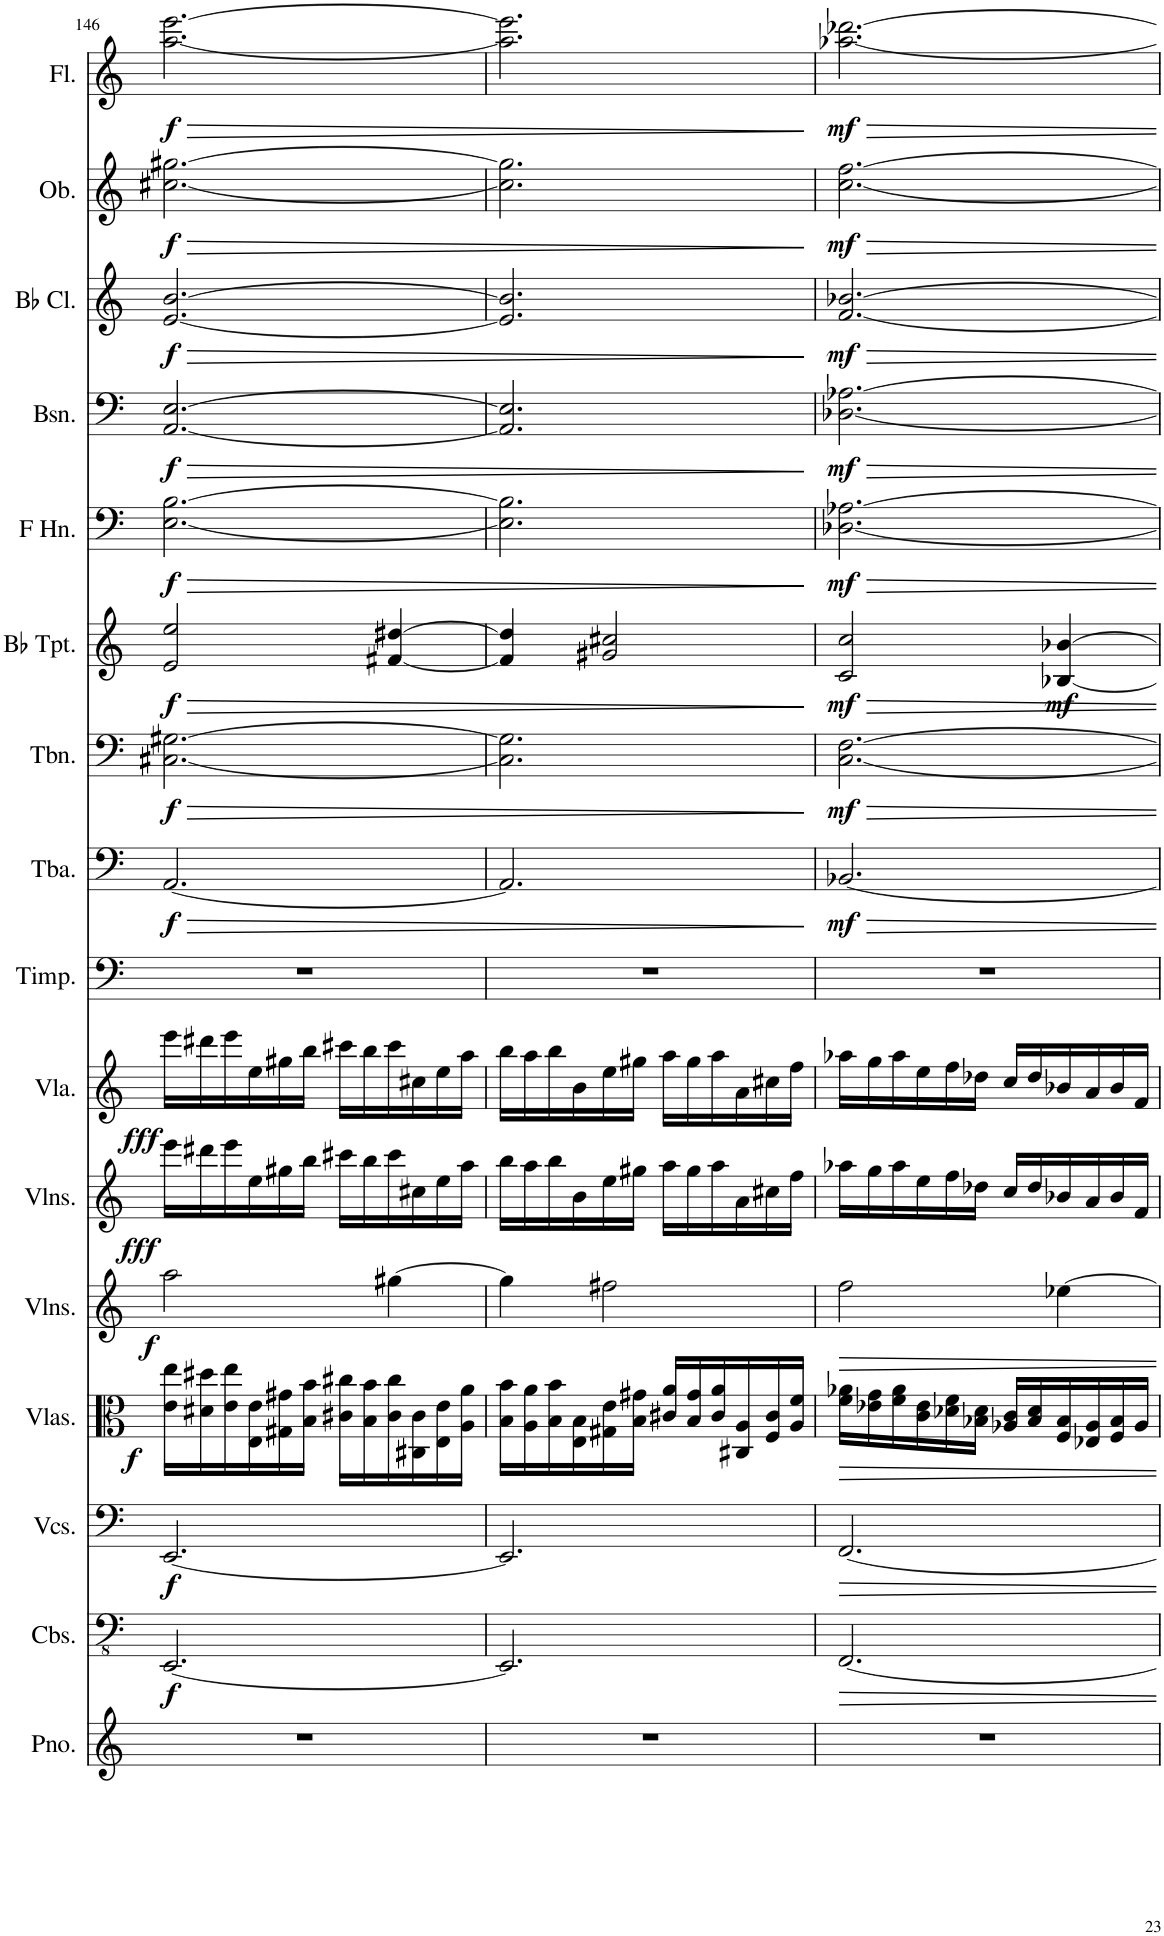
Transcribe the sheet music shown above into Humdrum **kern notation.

**kern	**kern	**dynam	**kern	**dynam	**kern	**dynam	**kern	**dynam	**kern	**dynam	**kern	**dynam	**kern	**kern	**dynam	**kern	**dynam	**kern	**dynam	**kern	**dynam	**kern	**dynam	**kern	**dynam	**kern	**dynam	**kern	**dynam
*part16	*part15	*part15	*part14	*part14	*part13	*part13	*part12	*part12	*part11	*part11	*part10	*part10	*part9	*part8	*part8	*part7	*part7	*part6	*part6	*part5	*part5	*part4	*part4	*part3	*part3	*part2	*part2	*part1	*part1
*staff16	*staff15	*staff15	*staff14	*staff14	*staff13	*staff13	*staff12	*staff12	*staff11	*staff11	*staff10	*staff10	*staff9	*staff8	*staff8	*staff7	*staff7	*staff6	*staff6	*staff5	*staff5	*staff4	*staff4	*staff3	*staff3	*staff2	*staff2	*staff1	*staff1
*I"Piano	*I"Contrabasses	*	*I"Violoncellos	*	*I"Violas	*	*I"Violins	*	*I"Violins	*	*I"Viola	*	*I"Timpani	*I"Tuba	*	*I"Trombone	*	*I"Bb Trumpet	*	*I"Horn in F	*	*I"Bassoon	*	*I"Bb Clarinet	*	*I"Oboe	*	*I"Flute	*
*I'Pno.	*I'Cbs.	*	*I'Vcs.	*	*I'Vlas.	*	*I'Vlns.	*	*I'Vlns.	*	*I'Vla.	*	*I'Timp.	*I'Tba.	*	*I'Tbn.	*	*I'Bb Tpt.	*	*	*	*I'Bsn.	*	*I'Bb Cl.	*	*I'Ob.	*	*I'Fl.	*
!!LO:PB:g=z
*clefG2	*clefFv4	*	*clefF4	*	*clefC3	*	*clefG2	*	*clefG2	*	*clefG2	*	*clefF4	*clefF4	*	*clefF4	*	*clefG2	*	*clefF4	*	*clefF4	*	*clefG2	*	*clefG2	*	*clefG2	*
*	*	*	*	*	*	*	*	*	*	*	*	*	*	*	*	*	*	*ITrd1c2	*	*ITrd4c7	*	*	*	*ITrd1c2	*	*	*	*	*
*k[]	*k[]	*	*k[]	*	*k[]	*	*k[]	*	*k[]	*	*k[]	*	*k[]	*k[]	*	*k[]	*	*k[]	*	*k[]	*	*k[]	*	*k[]	*	*k[]	*	*k[]	*
*M6/8	*M6/8	*	*M6/8	*	*M6/8	*	*M6/8	*	*M6/8	*	*M6/8	*	*M6/8	*M6/8	*	*M6/8	*	*M6/8	*	*M6/8	*	*M6/8	*	*M6/8	*	*M6/8	*	*M6/8	*
=146	=146	=146	=146	=146	=146	=146	=146	=146	=146	=146	=146	=146	=146	=146	=146	=146	=146	=146	=146	=146	=146	=146	=146	=146	=146	=146	=146	=146	=146
!	!	!LO:DY:b	!	!LO:DY:b	!	!LO:DY:b	!	!LO:DY:b	!	!LO:DY:b	!	!LO:DY:b	!	!	!LO:HP:b	!	!LO:HP:b	!	!LO:HP:b	!	!LO:HP:b	!	!LO:HP:b	!	!LO:HP:b	!	!LO:HP:b	!	!LO:HP:b
!	!	!	!	!	!	!	!	!	!	!	!	!	!	!	!LO:DY:n=1:b	!	!LO:DY:n=1:b	!	!LO:DY:n=1:b	!	!LO:DY:n=1:b	!	!LO:DY:n=1:b	!	!LO:DY:n=1:b	!	!LO:DY:n=1:b	!	!LO:DY:n=1:b
2.r	[2.EEE/	f	[2.EE/	f	16e\ 16ee\LL	f	2aa\	f	16eee\LL	fff	16eee\LL	fff	2.r	[2.AA/	> f	[2.C#X\ [2.G#X\	> f	2e/ 2ee/	> f	[2.E\ [2.B\	> f	[2.AA/ [2.E/	> f	[2.e/ [2.b/	> f	[2.cc#X\ [2.gg#X\	> f	[2.aa\ [2.eee\	> f
.	.	.	.	.	16d#X\ 16dd#X\	.	.	.	16ddd#X\	.	16ddd#X\	.	.	.	.	.	.	.	.	.	.	.	.	.	.	.	.	.	.
.	.	.	.	.	16e\ 16ee\	.	.	.	16eee\	.	16eee\	.	.	.	.	.	.	.	.	.	.	.	.	.	.	.	.	.	.
.	.	.	.	.	16E\ 16e\	.	.	.	16ee\	.	16ee\	.	.	.	.	.	.	.	.	.	.	.	.	.	.	.	.	.	.
.	.	.	.	.	16G#X\ 16g#X\	.	.	.	16gg#X\	.	16gg#X\	.	.	.	.	.	.	.	.	.	.	.	.	.	.	.	.	.	.
.	.	.	.	.	16B\ 16b\JJ	.	.	.	16bb\JJ	.	16bb\JJ	.	.	.	.	.	.	.	.	.	.	.	.	.	.	.	.	.	.
.	.	.	.	.	16c#X\ 16cc#X\LL	.	.	.	16ccc#X\LL	.	16ccc#X\LL	.	.	.	.	.	.	.	.	.	.	.	.	.	.	.	.	.	.
.	.	.	.	.	16B\ 16b\	.	.	.	16bb\	.	16bb\	.	.	.	.	.	.	.	.	.	.	.	.	.	.	.	.	.	.
.	.	.	.	.	16c#\ 16cc#\	.	[4gg#X\	.	16ccc#\	.	16ccc#\	.	.	.	.	.	.	[4f#X/ [4dd#X/	.	.	.	.	.	.	.	.	.	.	.
.	.	.	.	.	16C#X\ 16c#\	.	.	.	16cc#X\	.	16cc#X\	.	.	.	.	.	.	.	.	.	.	.	.	.	.	.	.	.	.
.	.	.	.	.	16E\ 16e\	.	.	.	16ee\	.	16ee\	.	.	.	.	.	.	.	.	.	.	.	.	.	.	.	.	.	.
.	.	.	.	.	16A\ 16a\JJ	.	.	.	16aa\JJ	.	16aa\JJ	.	.	.	.	.	.	.	.	.	.	.	.	.	.	.	.	.	.
=147	=147	=147	=147	=147	=147	=147	=147	=147	=147	=147	=147	=147	=147	=147	=147	=147	=147	=147	=147	=147	=147	=147	=147	=147	=147	=147	=147	=147	=147
2.r	2.EEE/]	.	2.EE/]	.	16B\ 16b\LL	.	4gg#\]	.	16bb\LL	.	16bb\LL	.	2.r	2.AA/]	.	2.C#\] 2.G#\]	.	4f#/] 4dd#/]	.	2.E\] 2.B\]	.	2.AA/] 2.E/]	.	2.e/] 2.b/]	.	2.cc#\] 2.gg#\]	.	2.aa\] 2.eee\]	.
.	.	.	.	.	16A\ 16a\	.	.	.	16aa\	.	16aa\	.	.	.	.	.	.	.	.	.	.	.	.	.	.	.	.	.	.
.	.	.	.	.	16B\ 16b\	.	.	.	16bb\	.	16bb\	.	.	.	.	.	.	.	.	.	.	.	.	.	.	.	.	.	.
.	.	.	.	.	16E\ 16B\	.	.	.	16b\	.	16b\	.	.	.	.	.	.	.	.	.	.	.	.	.	.	.	.	.	.
.	.	.	.	.	16G#X\ 16e\	.	2ff#X\	.	16ee\	.	16ee\	.	.	.	.	.	.	2g#X/ 2cc#X/	.	.	.	.	.	.	.	.	.	.	.
.	.	.	.	.	16B\ 16g#X\JJ	.	.	.	16gg#X\JJ	.	16gg#X\JJ	.	.	.	.	.	.	.	.	.	.	.	.	.	.	.	.	.	.
.	.	.	.	.	16c#X/ 16a/LL	.	.	.	16aa\LL	.	16aa\LL	.	.	.	.	.	.	.	.	.	.	.	.	.	.	.	.	.	.
.	.	.	.	.	16B/ 16g#/	.	.	.	16gg#\	.	16gg#\	.	.	.	.	.	.	.	.	.	.	.	.	.	.	.	.	.	.
.	.	.	.	.	16c#/ 16a/	.	.	.	16aa\	.	16aa\	.	.	.	.	.	.	.	.	.	.	.	.	.	.	.	.	.	.
.	.	.	.	.	16C#X/ 16A/	.	.	.	16a\	.	16a\	.	.	.	.	.	.	.	.	.	.	.	.	.	.	.	.	.	.
.	.	.	.	.	16F/ 16c#/	.	.	.	16cc#X\	.	16cc#X\	.	.	.	.	.	.	.	.	.	.	.	.	.	.	.	.	.	.
.	.	.	.	.	16A/ 16f/JJ	.	.	.	16ff\JJ	.	16ff\JJ	.	.	.	.	.	.	.	.	.	.	.	.	.	.	.	.	.	.
.	.	.	.	.	.	.	.	.	.	.	.	.	.	.	]	.	]	.	]	.	]	.	]	.	]	.	]	.	]
=148	=148	=148	=148	=148	=148	=148	=148	=148	=148	=148	=148	=148	=148	=148	=148	=148	=148	=148	=148	=148	=148	=148	=148	=148	=148	=148	=148	=148	=148
!	!	!	!	!	!	!	!	!	!	!	!	!	!	!	!LO:DY:b	!	!LO:DY:b	!	!LO:DY:b	!	!LO:DY:b	!	!LO:DY:b	!	!LO:DY:b	!	!LO:DY:b	!	!LO:DY:b
2.r	[2.FFF/	.	[2.FF/	.	16f\ 16a-X\LL	.	2ff\	.	16aa-X\LL	.	16aa-X\LL	.	2.r	[2.BB-X/	mf	[2.C\ [2.F\	mf	2c/ 2cc/	mf	[2.D-X\ [2.A-X\	mf	[2.D-X\ [2.A-X\	mf	[2.f/ [2.b-X/	mf	[2.cc\ [2.ff\	mf	[2.aa-X\ [2.ddd-X\	mf
.	.	.	.	.	16e-X\ 16g\	.	.	.	16gg\	.	16gg\	.	.	.	.	.	.	.	.	.	.	.	.	.	.	.	.	.	.
.	.	.	.	.	16f\ 16a-\	.	.	.	16aa-\	.	16aa-\	.	.	.	.	.	.	.	.	.	.	.	.	.	.	.	.	.	.
.	.	.	.	.	16c\ 16e-\	.	.	.	16ee\	.	16ee\	.	.	.	.	.	.	.	.	.	.	.	.	.	.	.	.	.	.
.	.	.	.	.	16d-X\ 16f\	.	.	.	16ff\	.	16ff\	.	.	.	.	.	.	.	.	.	.	.	.	.	.	.	.	.	.
.	.	.	.	.	16B-X\ 16d-\JJ	.	.	.	16dd-X\JJ	.	16dd-X\JJ	.	.	.	.	.	.	.	.	.	.	.	.	.	.	.	.	.	.
.	.	.	.	.	16A-X/ 16c/LL	.	.	.	16cc/LL	.	16cc/LL	.	.	.	.	.	.	.	.	.	.	.	.	.	.	.	.	.	.
.	.	.	.	.	16B-/ 16d-/	.	.	.	16dd-/	.	16dd-/	.	.	.	.	.	.	.	.	.	.	.	.	.	.	.	.	.	.
!	!	!	!	!	!	!	!	!	!	!	!	!	!	!	!	!	!	!	!LO:DY:b	!	!	!	!	!	!	!	!	!	!
.	.	.	.	.	16F/ 16B-/	.	[4ee-X\	.	16b-X/	.	16b-X/	.	.	.	.	.	.	[4B-X/ [4b-X/	mf	.	.	.	.	.	.	.	.	.	.
.	.	.	.	.	16E-X/ 16A-/	.	.	.	16a/	.	16a/	.	.	.	.	.	.	.	.	.	.	.	.	.	.	.	.	.	.
.	.	.	.	.	16F/ 16B-/	.	.	.	16b-/	.	16b-/	.	.	.	.	.	.	.	.	.	.	.	.	.	.	.	.	.	.
.	.	.	.	.	16A-/JJ	.	.	.	16f/JJ	.	16f/JJ	.	.	.	.	.	.	.	.	.	.	.	.	.	.	.	.	.	.
=	=	=	=	=	=	=	=	=	=	=	=	=	=	=	=	=	=	=	=	=	=	=	=	=	=	=	=	=	=
*-	*-	*-	*-	*-	*-	*-	*-	*-	*-	*-	*-	*-	*-	*-	*-	*-	*-	*-	*-	*-	*-	*-	*-	*-	*-	*-	*-	*-	*-
